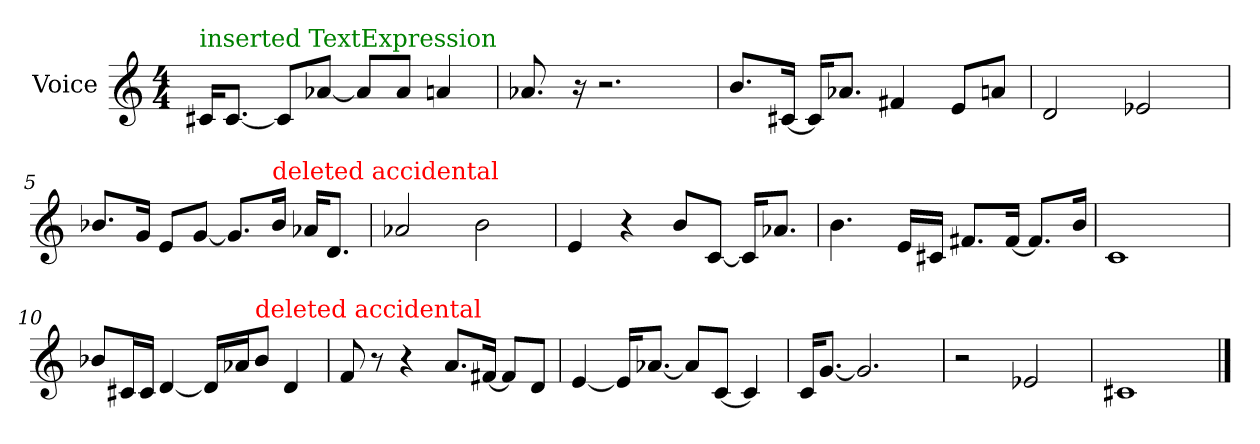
**kern
*part1
*staff1
*I"Voice
*I'Voice
*clefG2
*M4/4
=1
!LO:TX:color=#008000:t=inserted TextExpression
16c#X/KL
[<8.c#/J
8c#/L]
[<8a-X/J
8a-/L]
8a-/J
4an/
=2
8.a-X/
16ra
2.rcc
=3
8.b/L
[<16c#X/Jk
16c#/KL]
8.a-X/J
4f#X/
8e/L
8an/J
=4
2d/
2e-X/
=5
8.b-X/L
16g/Jk
8e/L
[<8g/J
8.g/L]
!LO:TX:color=#FF0000:t=deleted accidental
16b-i/Jk
16a-X/KL
8.d/J
=6
2a-X/
2b\
!!LO:LB:g=z
=7
4e/
4r
8b/L
[<8c/J
16c/KL]
8.a-X/J
=8
4.b\
16e/LL
16c#X/JJ
8.f#X/L
[<16f#/Jk
8.f#/L]
16b/Jk
=9
1c
=10
8b-X/L
16c#X/L
16c#/JJ
[<4d/
16d/LL]
16a-X/J
!LO:TX:color=#FF0000:t=deleted accidental
8b-i/J
4d/
=11
8f/
8r
4r
8.a/L
[<16f#X/Jk
8f#/L]
8d/J
=12
[<4e/
16e/KL]
[<8.a-X/J
8a-/L]
[<8c/J
4c/]
!!LO:LB:g=z
=13
16c/KL
[<8.g/J
2.g/]
=14
2rcc
2e-X/
=15
1c#X
==
*-
